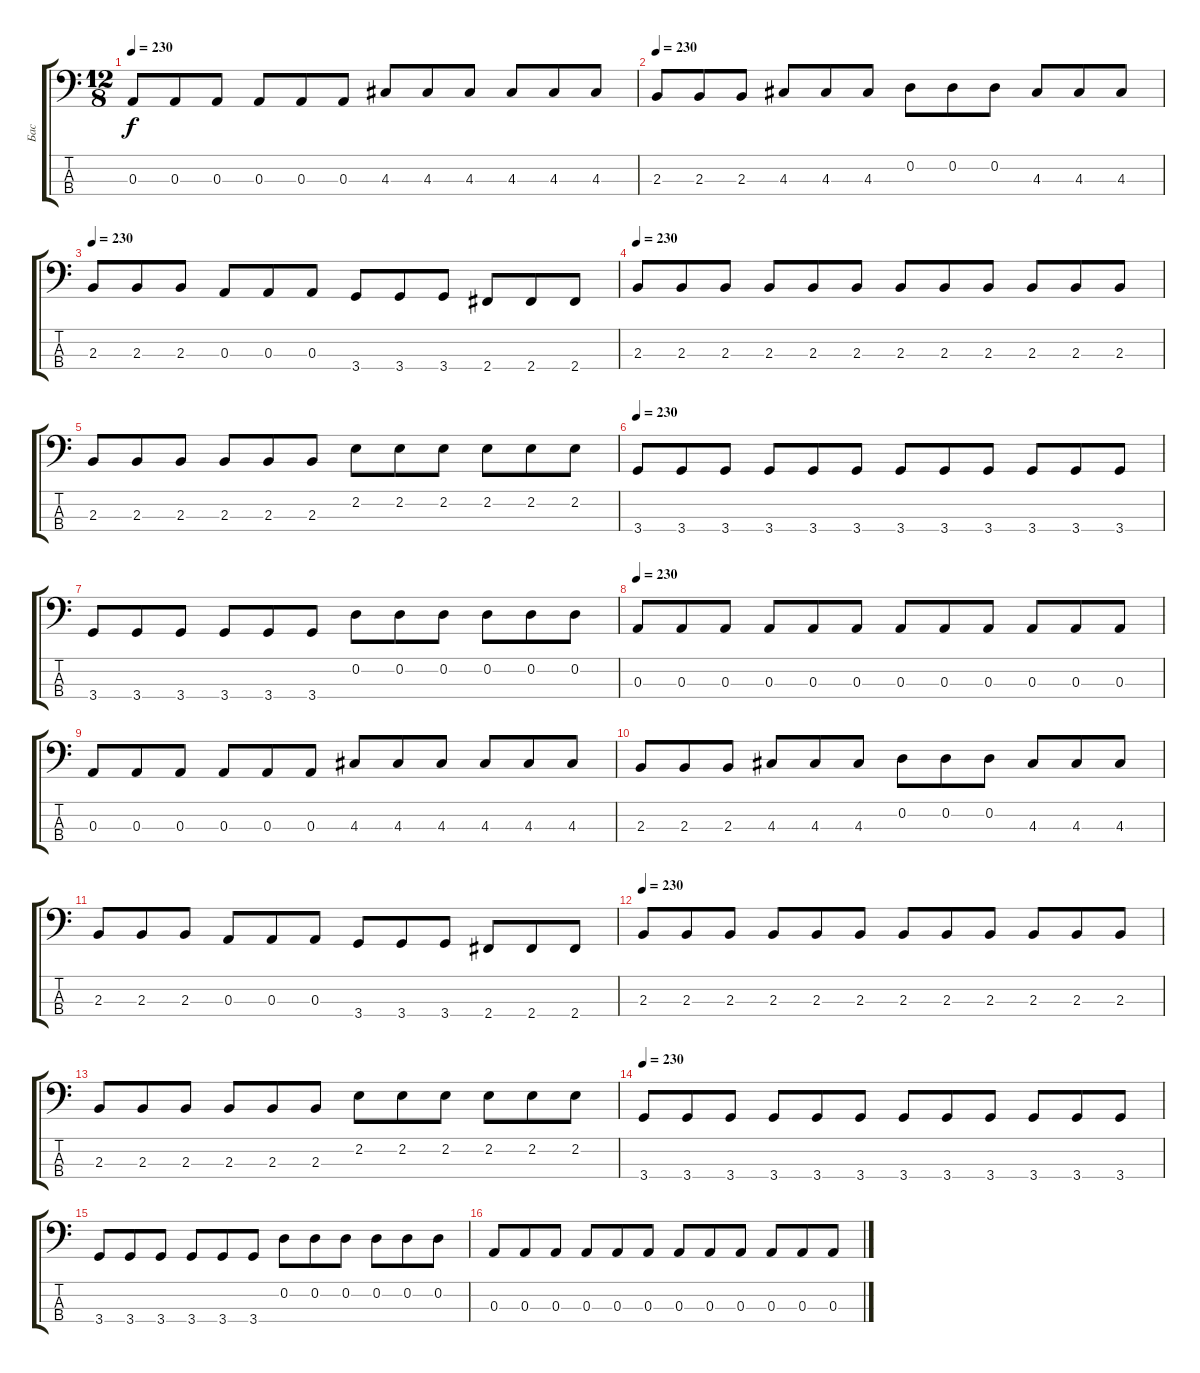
\track ("Бас" "Бас") {instrument electricbasspick}
\staff {score tabs}
\tuning (G2 D2 A1 E1) {hide}
\ts (12 8)
\tempo 230
\clef f4
\ks c
0.3.8{dy f} 0.3.8 0.3.8 0.3.8 0.3.8 0.3.8 4.3.8 4.3.8 4.3.8 4.3.8 4.3.8 4.3.8 |
\tempo 230
2.3.8 2.3.8 2.3.8 4.3.8 4.3.8 4.3.8 0.2.8 0.2.8 0.2.8 4.3.8 4.3.8 4.3.8 |
\tempo 230
2.3.8 2.3.8 2.3.8 0.3.8 0.3.8 0.3.8 3.4.8 3.4.8 3.4.8 2.4.8 2.4.8 2.4.8 |
\tempo 230
2.3.8 2.3.8 2.3.8 2.3.8 2.3.8 2.3.8 2.3.8 2.3.8 2.3.8 2.3.8 2.3.8 2.3.8 |
2.3.8 2.3.8 2.3.8 2.3.8 2.3.8 2.3.8 2.2.8 2.2.8 2.2.8 2.2.8 2.2.8 2.2.8 |
\tempo 230
3.4.8 3.4.8 3.4.8 3.4.8 3.4.8 3.4.8 3.4.8 3.4.8 3.4.8 3.4.8 3.4.8 3.4.8 |
3.4.8 3.4.8 3.4.8 3.4.8 3.4.8 3.4.8 0.2.8 0.2.8 0.2.8 0.2.8 0.2.8 0.2.8 |
\tempo 230
0.3.8 0.3.8 0.3.8 0.3.8 0.3.8 0.3.8 0.3.8 0.3.8 0.3.8 0.3.8 0.3.8 0.3.8 |
0.3.8 0.3.8 0.3.8 0.3.8 0.3.8 0.3.8 4.3.8 4.3.8 4.3.8 4.3.8 4.3.8 4.3.8 |
2.3.8 2.3.8 2.3.8 4.3.8 4.3.8 4.3.8 0.2.8 0.2.8 0.2.8 4.3.8 4.3.8 4.3.8 |
2.3.8 2.3.8 2.3.8 0.3.8 0.3.8 0.3.8 3.4.8 3.4.8 3.4.8 2.4.8 2.4.8 2.4.8 |
\tempo 230
2.3.8{balance 14} 2.3.8 2.3.8 2.3.8 2.3.8 2.3.8 2.3.8 2.3.8 2.3.8 2.3.8 2.3.8 2.3.8 |
2.3.8 2.3.8 2.3.8 2.3.8 2.3.8 2.3.8 2.2.8 2.2.8 2.2.8 2.2.8 2.2.8 2.2.8 |
\tempo 230
3.4.8 3.4.8 3.4.8 3.4.8 3.4.8 3.4.8 3.4.8 3.4.8 3.4.8 3.4.8 3.4.8 3.4.8 |
3.4.8 3.4.8 3.4.8 3.4.8 3.4.8 3.4.8 0.2.8 0.2.8 0.2.8 0.2.8 0.2.8 0.2.8 |
0.3.8 0.3.8 0.3.8 0.3.8 0.3.8 0.3.8 0.3.8 0.3.8 0.3.8 0.3.8 0.3.8 0.3.8
